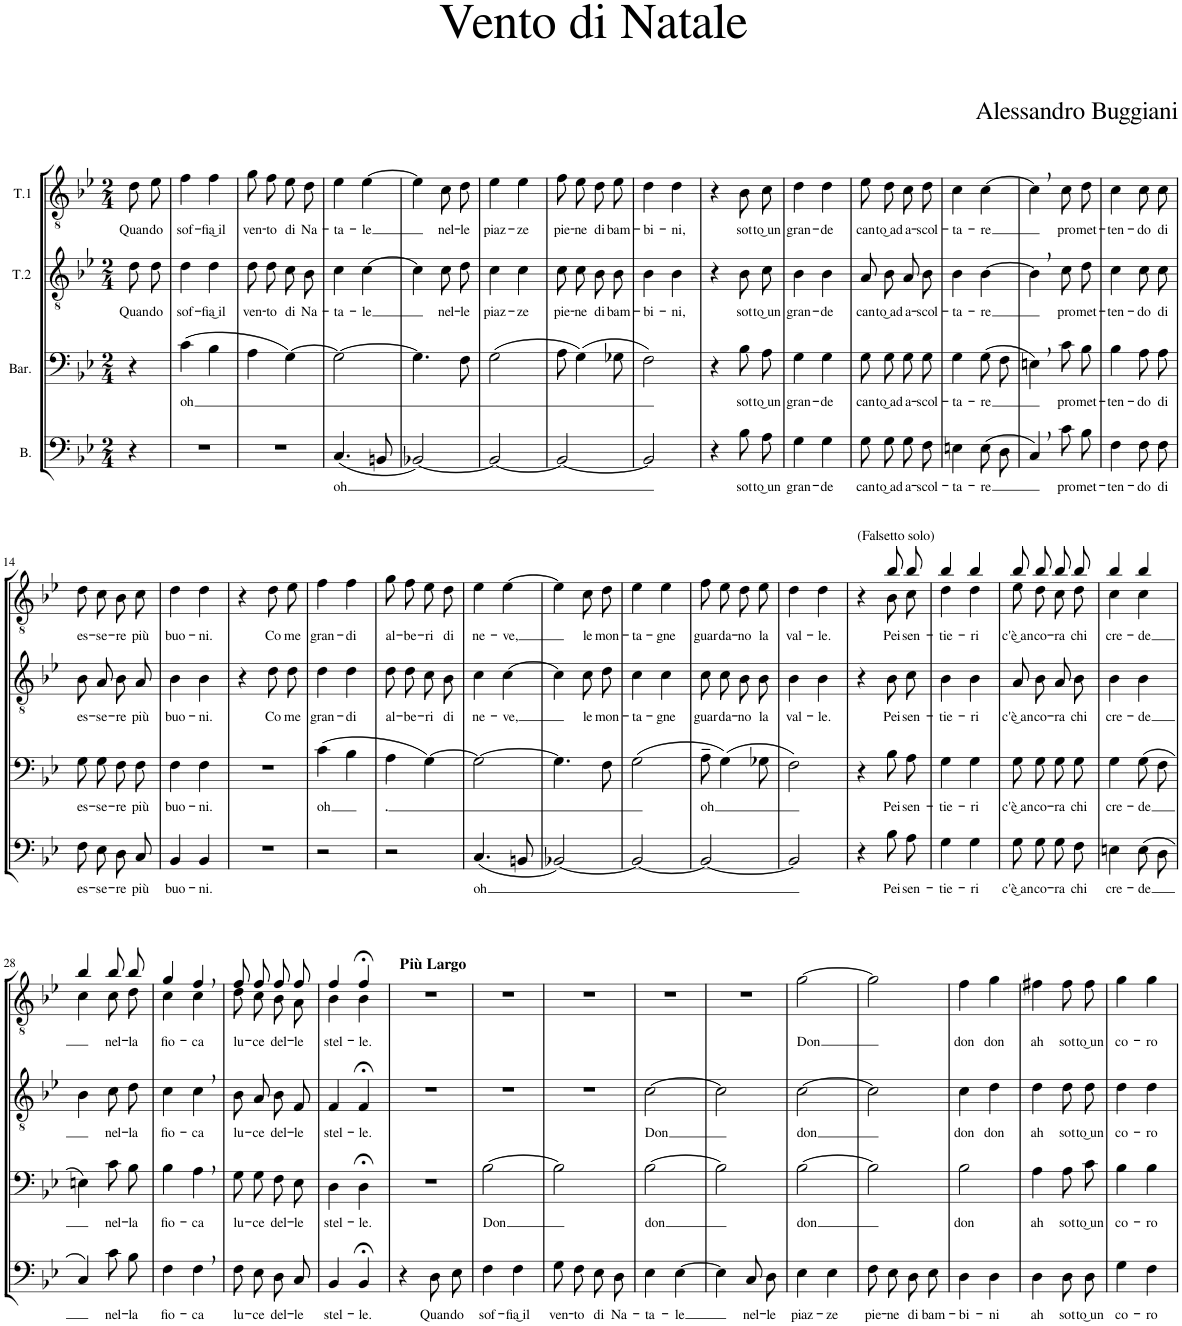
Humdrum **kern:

**kern	**text	**kern	**text	**kern	**text	**kern	**text
*part4	*part4	*part3	*part3	*part2	*part2	*part1	*part1
*staff4	*staff4	*staff3	*staff3	*staff2	*staff2	*staff1	*staff1
*I"B.	*	*I"Bar.	*	*I"T.2	*	*I"T.1	*
*clefF4	*	*clefF4	*	*clefGv2	*	*clefGv2	*
*k[b-e-]	*	*k[b-e-]	*	*k[b-e-]	*	*k[b-e-]	*
*M2/4	*	*M2/4	*	*M2/4	*	*M2/4	*
=	=	=	=	=	=	=	=
!	!	!	!	!	!LO:LY:b	!	!LO:LY:b
4r	.	4r	.	8d\L	Quan-	8d\L	Quan-
!	!	!	!	!	!LO:LY:b	!	!LO:LY:b
.	.	.	.	8d\J	-do	8e-\J	-do
=1	=1	=1	=1	=1	=1	=1	=1
!	!	!	!LO:LY:b	!	!LO:LY:b	!	!LO:LY:b
2r	.	(4c\	oh	4d\	sof-	4f\	sof-
!	!	!	!	!	!LO:LY:b	!	!LO:LY:b
.	.	4B-\	.	4d\	-fia͜ il	4f\	-fia͜ il
=2	=2	=2	=2	=2	=2	=2	=2
!	!	!	!	!	!LO:LY:b	!	!LO:LY:b
2r	.	4A\	.	8d\L	ven-	8g\L	ven-
!	!	!	!	!	!LO:LY:b	!	!LO:LY:b
.	.	.	.	8d\J	-to	8f\J	-to
!	!	!	!	!	!LO:LY:b	!	!LO:LY:b
.	.	[4G\)	.	8c\L	di	8e-\L	di
!	!	!	!	!	!LO:LY:b	!	!LO:LY:b
.	.	.	.	8B-\J	Na-	8d\J	Na-
=3	=3	=3	=3	=3	=3	=3	=3
!	!LO:LY:b	!	!	!	!LO:LY:b	!	!LO:LY:b
(4.C/	oh	2G\_	.	4c\	-ta-	4e-\	-ta-
!	!	!	!	!	!LO:LY:b	!	!LO:LY:b
.	.	.	.	[4c\	-le	[4e-\	-le
8BBn/	.	.	.	.	.	.	.
=4	=4	=4	=4	=4	=4	=4	=4
[2BB-X/)	.	4.G\]	.	4c\]	.	4e-\]	.
!	!	!	!	!	!LO:LY:b	!	!LO:LY:b
.	.	.	.	8c\L	nel-	8c\L	nel-
!	!	!	!	!	!LO:LY:b	!	!LO:LY:b
.	.	8F\	.	8d\J	-le	8d\J	-le
=5	=5	=5	=5	=5	=5	=5	=5
!	!	!	!	!	!LO:LY:b	!	!LO:LY:b
2BB-/_	.	(2G\	.	4c\	piaz-	4e-\	piaz-
!	!	!	!	!	!LO:LY:b	!	!LO:LY:b
.	.	.	.	4c\	-ze	4e-\	-ze
=6	=6	=6	=6	=6	=6	=6	=6
!	!	!	!	!	!LO:LY:b	!	!LO:LY:b
2BB-/_	.	8A\	.	8c\L	pie-	8f\L	pie-
!	!	!	!	!	!LO:LY:b	!	!LO:LY:b
.	.	(4G\)	.	8c\J	-ne	8e-\J	-ne
!	!	!	!	!	!LO:LY:b	!	!LO:LY:b
.	.	.	.	8B-\L	di	8d\L	di
!	!	!	!	!	!LO:LY:b	!	!LO:LY:b
.	.	8G-X\	.	8B-\J	bam-	8e-\J	bam-
=7	=7	=7	=7	=7	=7	=7	=7
!	!	!	!	!	!LO:LY:b	!	!LO:LY:b
2BB-/]	.	2F\)	.	4B-\	-bi-	4d\	-bi-
!	!	!	!	!	!LO:LY:b	!	!LO:LY:b
.	.	.	.	4B-\	-ni,	4d\	-ni,
=8	=8	=8	=8	=8	=8	=8	=8
4r	.	4r	.	4r	.	4r	.
!	!LO:LY:b	!	!LO:LY:b	!	!LO:LY:b	!	!LO:LY:b
8B-\L	sot	8B-\L	sot-	8B-\L	sot-	8B-\L	sot-
!	!LO:LY:b	!	!LO:LY:b	!	!LO:LY:b	!	!LO:LY:b
8A\J	-to͜ un	8A\J	-to͜ un	8c\J	-to͜ un	8c\J	-to͜ un
=9	=9	=9	=9	=9	=9	=9	=9
!	!LO:LY:b	!	!LO:LY:b	!	!LO:LY:b	!	!LO:LY:b
4G\	gran-	4G\	gran-	4B-\	gran-	4d\	gran-
!	!LO:LY:b	!	!LO:LY:b	!	!LO:LY:b	!	!LO:LY:b
4G\	-de	4G\	-de	4B-\	-de	4d\	-de
=10	=10	=10	=10	=10	=10	=10	=10
!	!LO:LY:b	!	!LO:LY:b	!	!LO:LY:b	!	!LO:LY:b
8G\L	can-	8G\L	can-	8A/L	can-	8e-\L	can-
!	!LO:LY:b	!	!LO:LY:b	!	!LO:LY:b	!	!LO:LY:b
8G\J	-to͜ ad	8G\J	-to͜ ad	8B-/J	-to͜ ad	8d\J	-to͜ ad
!	!LO:LY:b	!	!LO:LY:b	!	!LO:LY:b	!	!LO:LY:b
8G\L	a-	8G\L	a-	8A/L	a-	8c\L	a-
!	!LO:LY:b	!	!LO:LY:b	!	!LO:LY:b	!	!LO:LY:b
8F\J	-scol-	8G\J	-scol-	8B-/J	-scol-	8d\J	-scol-
=11	=11	=11	=11	=11	=11	=11	=11
!	!LO:LY:b	!	!LO:LY:b	!	!LO:LY:b	!	!LO:LY:b
4En\	-ta-	4G\	-ta-	4B-\	-ta-	4c\	-ta-
!	!LO:LY:b	!	!LO:LY:b	!	!LO:LY:b	!	!LO:LY:b
(8E\L	-re	(8G\L	-re	[4B-\	-re	[4c\	-re
8D\J	.	8F\J	.	.	.	.	.
=12	=12	=12	=12	=12	=12	=12	=12
4C,/)	.	4En,\)	.	4B-,\]	.	4c,\]	.
!	!LO:LY:b	!	!LO:LY:b	!	!LO:LY:b	!	!LO:LY:b
8c\L	pro-	8c\L	pro-	8c\L	pro-	8c\L	pro-
!	!LO:LY:b	!	!LO:LY:b	!	!LO:LY:b	!	!LO:LY:b
8B-\J	-met-	8B-\J	-met-	8d\J	-met-	8d\J	-met-
=13	=13	=13	=13	=13	=13	=13	=13
!	!LO:LY:b	!	!LO:LY:b	!	!LO:LY:b	!	!LO:LY:b
4F\	-ten-	4B-\	-ten-	4c\	-ten-	4c\	-ten-
!	!LO:LY:b	!	!LO:LY:b	!	!LO:LY:b	!	!LO:LY:b
8F\L	-do	8A\L	-do	8c\L	-do	8c\L	-do
!	!LO:LY:b	!	!LO:LY:b	!	!LO:LY:b	!	!LO:LY:b
8F\J	di	8A\J	di	8c\J	di	8c\J	di
!!LO:LB:g=z
=14	=14	=14	=14	=14	=14	=14	=14
!	!LO:LY:b	!	!LO:LY:b	!	!LO:LY:b	!	!LO:LY:b
8F\L	es-	8G\L	es-	8B-/L	es-	8d\L	es-
!	!LO:LY:b	!	!LO:LY:b	!	!LO:LY:b	!	!LO:LY:b
8E-\J	-se-	8G\J	-se-	8A/J	-se-	8c\J	-se-
!	!LO:LY:b	!	!LO:LY:b	!	!LO:LY:b	!	!LO:LY:b
8D/L	-re	8F\L	-re	8B-/L	-re	8B-\L	-re
!	!LO:LY:b	!	!LO:LY:b	!	!LO:LY:b	!	!LO:LY:b
8C/J	più	8F\J	più	8A/J	più	8c\J	più
=15	=15	=15	=15	=15	=15	=15	=15
!	!LO:LY:b	!	!LO:LY:b	!	!LO:LY:b	!	!LO:LY:b
4BB-/	buo-	4F\	buo-	4B-\	buo-	4d\	buo-
!	!LO:LY:b	!	!LO:LY:b	!	!LO:LY:b	!	!LO:LY:b
4BB-/	-ni.	4F\	-ni.	4B-\	-ni.	4d\	-ni.
=16	=16	=16	=16	=16	=16	=16	=16
2r	.	2r	.	4r	.	4r	.
!	!	!	!	!	!LO:LY:b	!	!LO:LY:b
.	.	.	.	8d\L	Co-	8d\L	Co-
!	!	!	!	!	!LO:LY:b	!	!LO:LY:b
.	.	.	.	8d\J	-me	8e-\J	-me
=17	=17	=17	=17	=17	=17	=17	=17
!	!	!	!LO:LY:b	!	!LO:LY:b	!	!LO:LY:b
2r	.	(4c\	oh	4d\	gran-	4f\	gran-
!	!	!	!	!	!LO:LY:b	!	!LO:LY:b
.	.	4B-\	.	4d\	-di	4f\	-di
=18	=18	=18	=18	=18	=18	=18	=18
!	!	!	!LO:LY:b	!	!LO:LY:b	!	!LO:LY:b
2r	.	4A\	.	8d\L	al-	8g\L	al-
!	!	!	!	!	!LO:LY:b	!	!LO:LY:b
.	.	.	.	8d\J	-be-	8f\J	-be-
!	!	!	!	!	!LO:LY:b	!	!LO:LY:b
.	.	[4G\)	.	8c\L	-ri	8e-\L	-ri
!	!	!	!	!	!LO:LY:b	!	!LO:LY:b
.	.	.	.	8B-\J	di	8d\J	di
=19	=19	=19	=19	=19	=19	=19	=19
!	!LO:LY:b	!	!	!	!LO:LY:b	!	!LO:LY:b
(4.C/	oh	2G\_	.	4c\	ne-	4e-\	ne-
!	!	!	!	!	!LO:LY:b	!	!LO:LY:b
.	.	.	.	[4c\	-ve,	[4e-\	-ve,
8BBn/	.	.	.	.	.	.	.
=20	=20	=20	=20	=20	=20	=20	=20
[2BB-X/)	.	4.G\]	.	4c\]	.	4e-\]	.
!	!	!	!	!	!LO:LY:b	!	!LO:LY:b
.	.	.	.	8c\L	le	8c\L	le
!	!	!	!	!	!LO:LY:b	!	!LO:LY:b
.	.	8F\	.	8d\J	mon-	8d\J	mon-
=21	=21	=21	=21	=21	=21	=21	=21
!	!	!	!	!	!LO:LY:b	!	!LO:LY:b
2BB-/_	.	(2G\	.	4c\	-ta-	4e-\	-ta-
!	!	!	!	!	!LO:LY:b	!	!LO:LY:b
.	.	.	.	4c\	-gne	4e-\	-gne
=22	=22	=22	=22	=22	=22	=22	=22
!	!	!	!LO:LY:b	!	!LO:LY:b	!	!LO:LY:b
2BB-/_	.	8A~\	oh	8c\L	guar-	8f\L	guar-
!	!	!	!	!	!LO:LY:b	!	!LO:LY:b
.	.	(4G\)	.	8c\J	-da-	8e-\J	-da-
!	!	!	!	!	!LO:LY:b	!	!LO:LY:b
.	.	.	.	8B-\L	-no	8d\L	-no
!	!	!	!	!	!LO:LY:b	!	!LO:LY:b
.	.	8G-X\	.	8B-\J	la	8e-\J	la
=23	=23	=23	=23	=23	=23	=23	=23
!	!	!	!	!	!LO:LY:b	!	!LO:LY:b
2BB-/]	.	2F\)	.	4B-\	val-	4d\	val-
!	!	!	!	!	!LO:LY:b	!	!LO:LY:b
.	.	.	.	4B-\	-le.	4d\	-le.
=24	=24	=24	=24	=24	=24	=24	=24
*	*	*	*	*	*	*^	*
!	!	!	!	!	!	!LO:TX:a:t=(Falsetto solo)	!	!
4r	.	4r	.	4r	.	4r	4ryy	.
!	!LO:LY:b	!	!LO:LY:b	!	!LO:LY:b	!	!	!LO:LY:b
8B-\L	Pei	8B-\L	Pei	8B-\L	Pei	8b-/L	8B-\L	Pei
!	!LO:LY:b	!	!LO:LY:b	!	!LO:LY:b	!	!	!LO:LY:b
8A\J	sen-	8A\J	sen-	8c\J	sen-	8b-/J	8c\J	sen-
=25	=25	=25	=25	=25	=25	=25	=25	=25
!	!LO:LY:b	!	!LO:LY:b	!	!LO:LY:b	!	!	!LO:LY:b
4G\	-tie-	4G\	-tie-	4B-\	-tie-	4b-/	4d\	-tie-
!	!LO:LY:b	!	!LO:LY:b	!	!LO:LY:b	!	!	!LO:LY:b
4G\	-ri	4G\	-ri	4B-\	-ri	4b-/	4d\	-ri
=26	=26	=26	=26	=26	=26	=26	=26	=26
!	!LO:LY:b	!	!LO:LY:b	!	!LO:LY:b	!	!	!LO:LY:b
8G\L	c'è͜ an-	8G\L	c'è͜ an-	8A/L	c'è͜ an-	8b-/L	8e-\L	c'è͜ an-
!	!LO:LY:b	!	!LO:LY:b	!	!LO:LY:b	!	!	!LO:LY:b
8G\J	-co-	8G\J	-co-	8B-/J	-co-	8b-/J	8d\J	-co-
!	!LO:LY:b	!	!LO:LY:b	!	!LO:LY:b	!	!	!LO:LY:b
8G\L	-ra	8G\L	-ra	8A/L	-ra	8b-/L	8c\L	-ra
!	!LO:LY:b	!	!LO:LY:b	!	!LO:LY:b	!	!	!LO:LY:b
8F\J	chi	8G\J	chi	8B-/J	chi	8b-/J	8d\J	chi
=27	=27	=27	=27	=27	=27	=27	=27	=27
!	!LO:LY:b	!	!LO:LY:b	!	!LO:LY:b	!	!	!LO:LY:b
4En\	cre-	4G\	cre-	4B-\	cre-	4b-/	4c\	cre-
!	!LO:LY:b	!	!LO:LY:b	!	!LO:LY:b	!	!	!LO:LY:b
(8E\L	-de	(8G\L	-de	4B-\	-de	4b-/	4c\	-de
8D\J	.	8F\J	.	.	.	.	.	.
!!LO:LB:g=z	!!
=28	=28	=28	=28	=28	=28	=28	=28	=28
4C/)	.	4En\)	.	4B-\	.	4b-/	4c\	.
!	!LO:LY:b	!	!LO:LY:b	!	!LO:LY:b	!	!	!LO:LY:b
8c\L	nel-	8c\L	nel-	8c\L	nel-	8b-/L	8c\L	nel-
!	!LO:LY:b	!	!LO:LY:b	!	!LO:LY:b	!	!	!LO:LY:b
8B-\J	-la	8B-\J	-la	8d\J	-la	8b-/J	8d\J	-la
=29	=29	=29	=29	=29	=29	=29	=29	=29
!	!LO:LY:b	!	!LO:LY:b	!	!LO:LY:b	!	!	!LO:LY:b
4F\	fio-	4B-\	fio-	4c\	fio-	4g/	4c\	fio-
!	!LO:LY:b	!	!LO:LY:b	!	!LO:LY:b	!	!	!LO:LY:b
4F,\	-ca	4A,\	-ca	4c,\	-ca	4f,/	4c\	-ca
=30	=30	=30	=30	=30	=30	=30	=30	=30
!	!LO:LY:b	!	!LO:LY:b	!	!LO:LY:b	!	!	!LO:LY:b
8F\L	lu-	8G\L	lu-	8B-/L	lu-	8f/L	8d\L	lu-
!	!LO:LY:b	!	!LO:LY:b	!	!LO:LY:b	!	!	!LO:LY:b
8E-\J	-ce	8G\J	-ce	8A/J	-ce	8f/J	8c\J	-ce
!	!LO:LY:b	!	!LO:LY:b	!	!LO:LY:b	!	!	!LO:LY:b
8D/L	del-	8F\L	del-	8B-/L	del-	8f/L	8B-\L	del-
!	!LO:LY:b	!	!LO:LY:b	!	!LO:LY:b	!	!	!LO:LY:b
8C/J	-le	8E-\J	-le	8F/J	-le	8f/J	8A\J	-le
=31	=31	=31	=31	=31	=31	=31	=31	=31
!	!LO:LY:b	!	!LO:LY:b	!	!LO:LY:b	!	!	!LO:LY:b
4BB-/	stel-	4D\	stel-	4F/	stel-	4f/	4B-\	stel-
!	!LO:LY:b	!	!LO:LY:b	!	!LO:LY:b	!	!	!LO:LY:b
4BB-;</	-le.	4D;<\	-le.	4F;</	-le.	4f;</	4B-\	-le.
=32	=32	=32	=32	=32	=32	=32	=32	=32
!	!	!	!	!	!	!LO:TX:a:B:t=Più Largo	!	!
*	*	*	*	*	*	*v	*v	*
4r	.	2r	.	2r	.	2r	.
!	!LO:LY:b	!	!	!	!	!	!
8D\L	Quan-	.	.	.	.	.	.
!	!LO:LY:b	!	!	!	!	!	!
8E-\J	-do	.	.	.	.	.	.
=33	=33	=33	=33	=33	=33	=33	=33
!	!LO:LY:b	!	!LO:LY:b	!	!	!	!
4F\	sof-	[2B-\	Don	2r	.	2r	.
!	!LO:LY:b	!	!	!	!	!	!
4F\	-fia͜ il	.	.	.	.	.	.
=34	=34	=34	=34	=34	=34	=34	=34
!	!LO:LY:b	!	!	!	!	!	!
8G\L	ven-	2B-\]	.	2r	.	2r	.
!	!LO:LY:b	!	!	!	!	!	!
8F\J	-to	.	.	.	.	.	.
!	!LO:LY:b	!	!	!	!	!	!
8E-\L	di	.	.	.	.	.	.
!	!LO:LY:b	!	!	!	!	!	!
8D\J	Na-	.	.	.	.	.	.
=35	=35	=35	=35	=35	=35	=35	=35
!	!LO:LY:b	!	!LO:LY:b	!	!LO:LY:b	!	!
4E-\	-ta-	[2B-\	don	[2c\	Don	2r	.
!	!LO:LY:b	!	!	!	!	!	!
[4E-\	-le	.	.	.	.	.	.
=36	=36	=36	=36	=36	=36	=36	=36
4E-\]	.	2B-\]	.	2c\]	.	2r	.
!	!LO:LY:b	!	!	!	!	!	!
8C/L	nel-	.	.	.	.	.	.
!	!LO:LY:b	!	!	!	!	!	!
8D/J	-le	.	.	.	.	.	.
=37	=37	=37	=37	=37	=37	=37	=37
!	!LO:LY:b	!	!LO:LY:b	!	!LO:LY:b	!	!LO:LY:b
4E-\	piaz-	[2B-\	don	[2c\	don	[2g\	Don
!	!LO:LY:b	!	!	!	!	!	!
4E-\	-ze	.	.	.	.	.	.
=38	=38	=38	=38	=38	=38	=38	=38
!	!LO:LY:b	!	!	!	!	!	!
8F\L	pie-	2B-\]	.	2c\]	.	2g\]	.
!	!LO:LY:b	!	!	!	!	!	!
8E-\J	-ne	.	.	.	.	.	.
!	!LO:LY:b	!	!	!	!	!	!
8D\L	di	.	.	.	.	.	.
!	!LO:LY:b	!	!	!	!	!	!
8E-\J	bam-	.	.	.	.	.	.
=39	=39	=39	=39	=39	=39	=39	=39
!	!LO:LY:b	!	!LO:LY:b	!	!LO:LY:b	!	!LO:LY:b
4D\	-bi-	2B-\	don	4c\	don	4f\	don
!	!LO:LY:b	!	!	!	!LO:LY:b	!	!LO:LY:b
4D\	-ni	.	.	4d\	don	4g\	don
=40	=40	=40	=40	=40	=40	=40	=40
!	!LO:LY:b	!	!LO:LY:b	!	!LO:LY:b	!	!LO:LY:b
4D\	ah	4A\	ah	4d\	ah	4f#X\	ah
!	!LO:LY:b	!	!LO:LY:b	!	!LO:LY:b	!	!LO:LY:b
8D\L	sot-	8A\L	sot-	8d\L	sot-	8f#\L	sot-
!	!LO:LY:b	!	!LO:LY:b	!	!LO:LY:b	!	!LO:LY:b
8D\J	-to͜ un	8c\J	-to͜ un	8d\J	-to͜ un	8f#\J	-to͜ un
=41	=41	=41	=41	=41	=41	=41	=41
!	!LO:LY:b	!	!LO:LY:b	!	!LO:LY:b	!	!LO:LY:b
4G\	co-	4B-\	co-	4d\	co-	4g\	co-
!	!LO:LY:b	!	!LO:LY:b	!	!LO:LY:b	!	!LO:LY:b
4F\	-ro	4B-\	-ro	4d\	-ro	4g\	-ro
=	=	=	=	=	=	=	=
*-	*-	*-	*-	*-	*-	*-	*-
